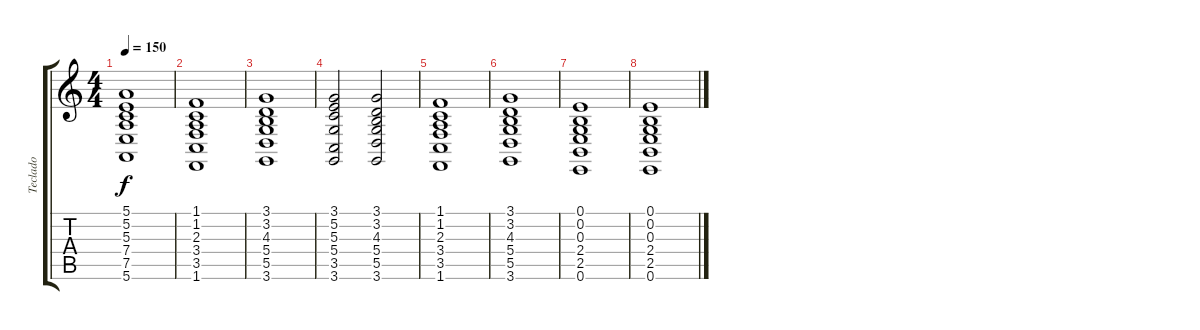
\track ("Teclado" "Teclado") {instrument choiraahs}
\staff {score tabs}
\tuning (E4 B3 G3 D3 A2 E2) {hide}
\ts (4 4)
\tempo 150
\clef g2
\ks c
(5.1 5.2 5.3 7.4 7.5 5.6).1{dy f} |
(1.1 1.2 2.3 3.4 3.5 1.6).1 |
(3.1 3.2 4.3 5.4 5.5 3.6).1 |
(3.1 5.2 5.3 5.4 3.5 3.6).2 (3.1 3.2 4.3 5.4 5.5 3.6).2 |
(1.1 1.2 2.3 3.4 3.5 1.6).1 |
(3.1 3.2 4.3 5.4 5.5 3.6).1 |
(0.1 0.2 0.3 2.4 2.5 0.6).1 |
(0.1 0.2 0.3 2.4 2.5 0.6).1
